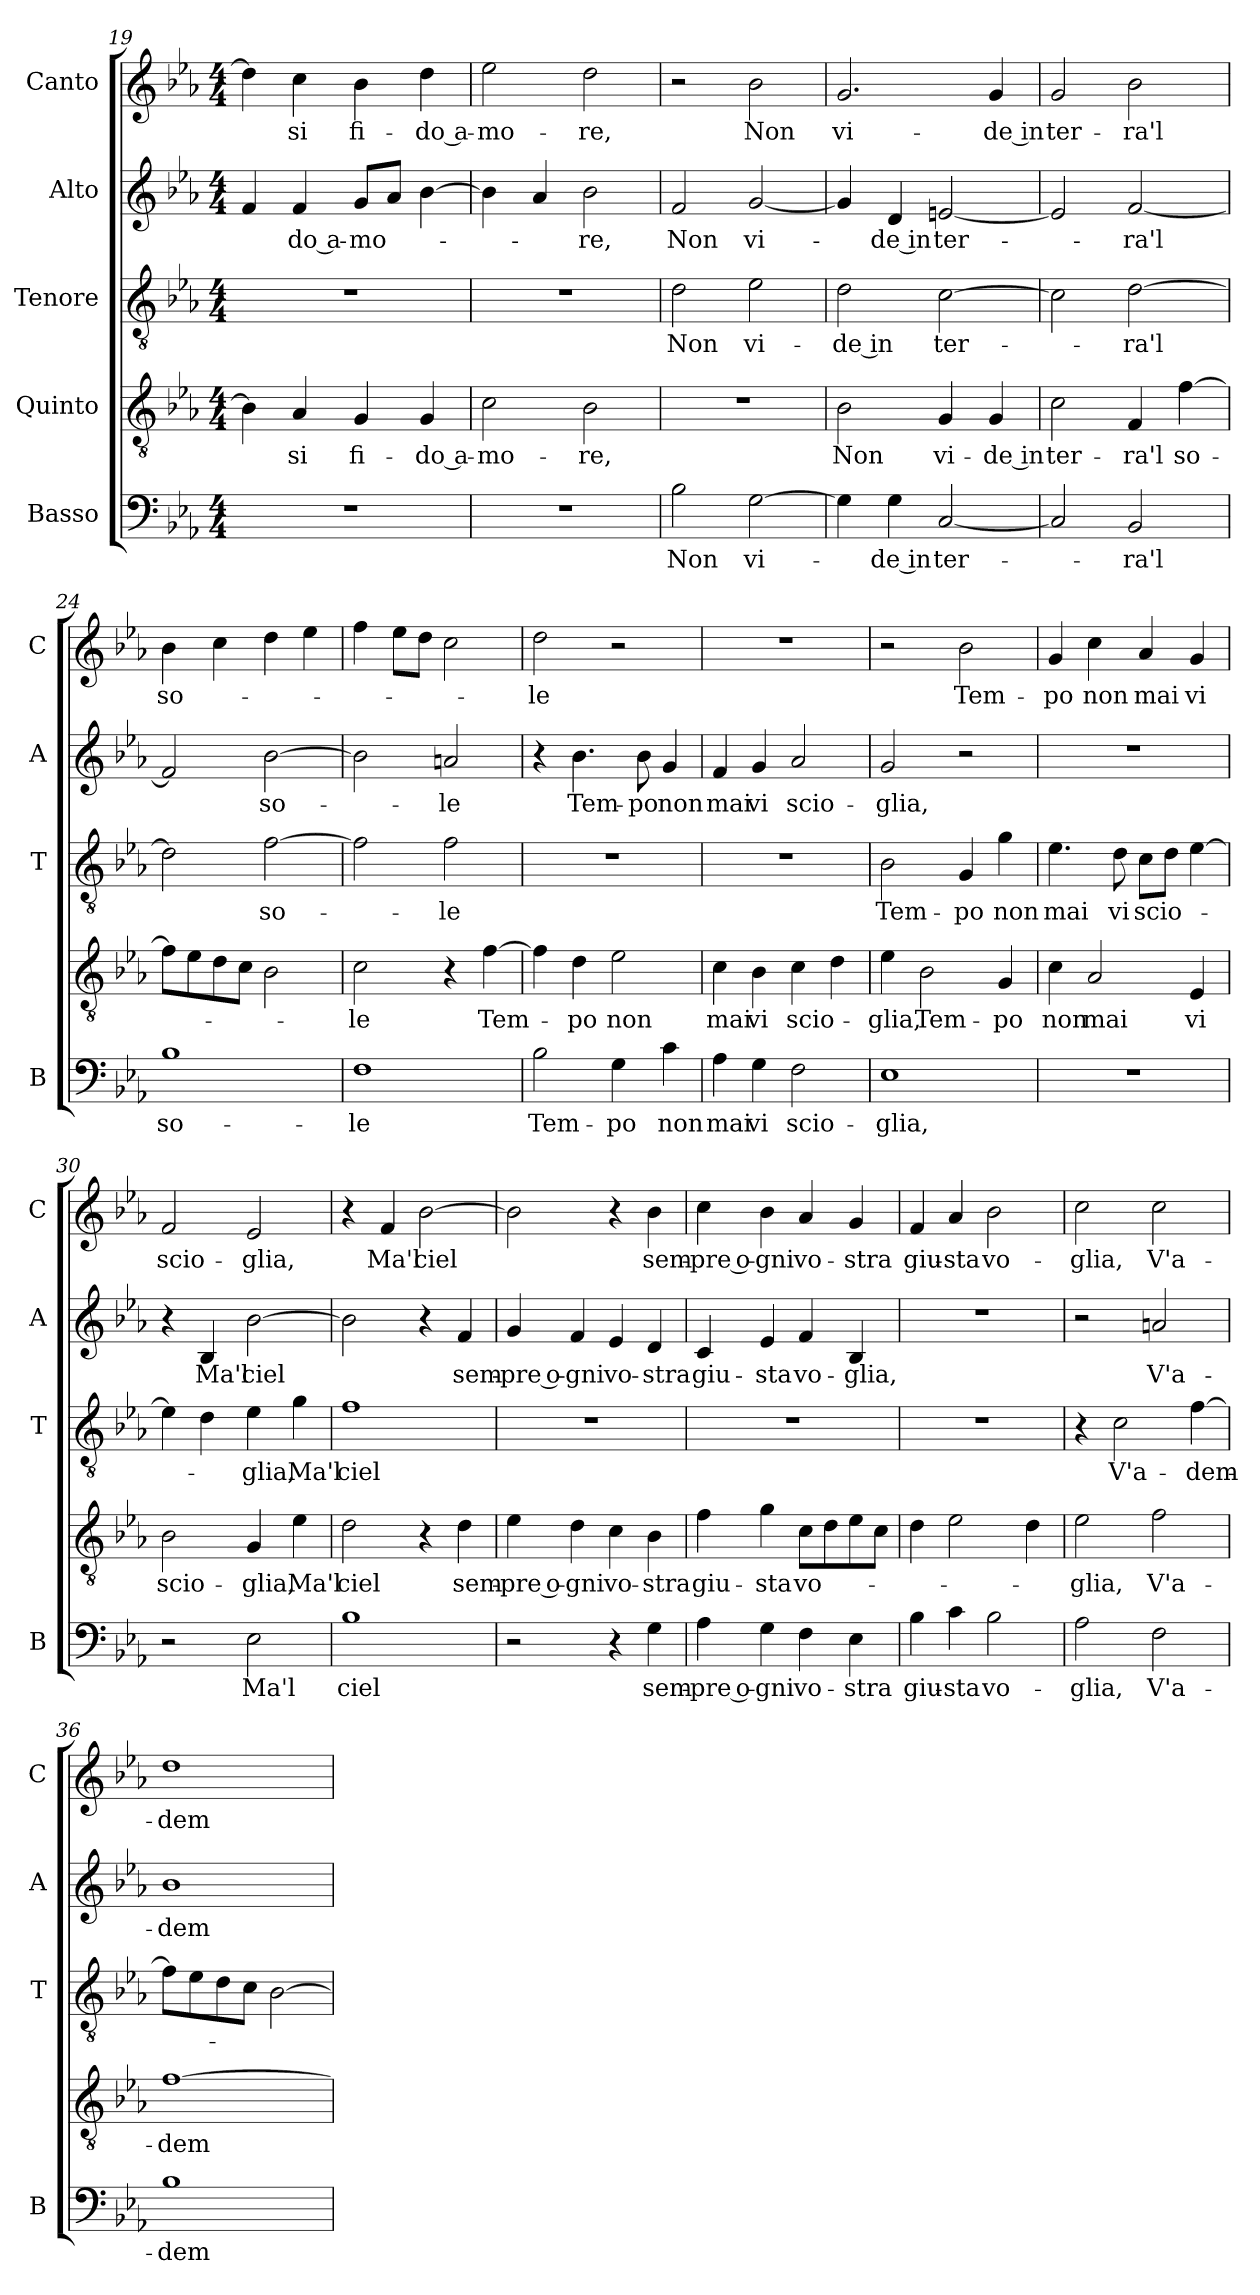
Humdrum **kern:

**kern	**text	**kern	**text	**kern	**text	**kern	**text	**kern	**text
*part5	*part5	*part4	*part4	*part3	*part3	*part2	*part2	*part1	*part1
*staff5	*staff5	*staff4	*staff4	*staff3	*staff3	*staff2	*staff2	*staff1	*staff1
*I"Basso	*	*I"Quinto	*	*I"Tenore	*	*I"Alto	*	*I"Canto	*
*I'B	*	*	*	*I'T	*	*I'A	*	*I'C	*
*clefF4	*	*clefGv2	*	*clefGv2	*	*clefG2	*	*clefG2	*
*k[b-e-a-]	*	*k[b-e-a-]	*	*k[b-e-a-]	*	*k[b-e-a-]	*	*k[b-e-a-]	*
*E-:	*	*E-:	*	*E-:	*	*E-:	*	*E-:	*
*M4/4	*	*M4/4	*	*M4/4	*	*M4/4	*	*M4/4	*
=19	=19	=19	=19	=19	=19	=19	=19	=19	=19
1r	.	4B-\]	.	1r	.	4f/	.	4dd\]	.
!	!	!	!LO:LY:b	!	!	!	!LO:LY:b	!	!LO:LY:b
.	.	4A-/	si	.	.	4f/	-do a-	4cc\	si
!	!	!	!LO:LY:b	!	!	!	!LO:LY:b	!	!LO:LY:b
.	.	4G/	fi-	.	.	8g/L	-mo-	4b-\	fi-
.	.	.	.	.	.	8a-/J	.	.	.
!	!	!	!LO:LY:b	!	!	!	!	!	!LO:LY:b
.	.	4G/	-do a-	.	.	[4b-\	.	4dd\	-do a-
=20	=20	=20	=20	=20	=20	=20	=20	=20	=20
!	!	!	!LO:LY:b	!	!	!	!	!	!LO:LY:b
1r	.	2c\	-mo-	1r	.	4b-\]	.	2ee-\	-mo-
.	.	.	.	.	.	4a-/	.	.	.
!	!	!	!LO:LY:b	!	!	!	!LO:LY:b	!	!LO:LY:b
.	.	2B-\	-re,	.	.	2b-\	-re,	2dd\	-re,
=21	=21	=21	=21	=21	=21	=21	=21	=21	=21
!	!LO:LY:b	!	!	!	!LO:LY:b	!	!LO:LY:b	!	!
2B-\	Non	1r	.	2d\	Non	2f/	Non	2r	.
!	!LO:LY:b	!	!	!	!LO:LY:b	!	!LO:LY:b	!	!LO:LY:b
[2G\	vi-	.	.	2e-\	vi-	[2g/	vi-	2b-\	Non
=22	=22	=22	=22	=22	=22	=22	=22	=22	=22
!	!	!	!LO:LY:b	!	!LO:LY:b	!	!	!	!LO:LY:b
4G\]	.	2B-\	Non	2d\	-de in	4g/]	.	2.g/	vi-
!	!LO:LY:b	!	!	!	!	!	!LO:LY:b	!	!
4G\	-de in	.	.	.	.	4d/	-de in	.	.
!	!LO:LY:b	!	!LO:LY:b	!	!LO:LY:b	!	!LO:LY:b	!	!
[2C/	ter-	4G/	vi-	[2c\	ter-	[2en/	ter-	.	.
!	!	!	!LO:LY:b	!	!	!	!	!	!LO:LY:b
.	.	4G/	-de in	.	.	.	.	4g/	-de in
=23	=23	=23	=23	=23	=23	=23	=23	=23	=23
!	!	!	!LO:LY:b	!	!	!	!	!	!LO:LY:b
2C/]	.	2c\	ter-	2c\]	.	2e/]	.	2g/	ter-
!	!LO:LY:b	!	!LO:LY:b	!	!LO:LY:b	!	!LO:LY:b	!	!LO:LY:b
2BB-/	-ra'l	4F/	-ra'l	[2d\	-ra'l	[2f/	-ra'l	2b-\	-ra'l
!	!	!	!LO:LY:b	!	!	!	!	!	!
.	.	[4f\	so-	.	.	.	.	.	.
!!LO:LB:g=z
=24	=24	=24	=24	=24	=24	=24	=24	=24	=24
!	!LO:LY:b	!	!	!	!	!	!	!	!LO:LY:b
1B-	so-	8f\L]	.	2d\]	.	2f/]	.	4b-\	so-
.	.	8e-\	.	.	.	.	.	.	.
.	.	8d\	.	.	.	.	.	4cc\	.
.	.	8c\J	.	.	.	.	.	.	.
!	!	!	!	!	!LO:LY:b	!	!LO:LY:b	!	!
.	.	2B-\	.	[2f\	so-	[2b-\	so-	4dd\	.
.	.	.	.	.	.	.	.	4ee-\	.
=25	=25	=25	=25	=25	=25	=25	=25	=25	=25
!	!LO:LY:b	!	!LO:LY:b	!	!	!	!	!	!
1F	-le	2c\	-le	2f\]	.	2b-\]	.	4ff\	.
.	.	.	.	.	.	.	.	8ee-\L	.
.	.	.	.	.	.	.	.	8dd\J	.
!	!	!	!	!	!LO:LY:b	!	!LO:LY:b	!	!
.	.	4r	.	2f\	-le	2an/	-le	2cc\	.
!	!	!	!LO:LY:b	!	!	!	!	!	!
.	.	[4f\	Tem-	.	.	.	.	.	.
=26	=26	=26	=26	=26	=26	=26	=26	=26	=26
!	!LO:LY:b	!	!	!	!	!	!	!	!LO:LY:b
2B-\	Tem-	4f\]	.	1r	.	4r	.	2dd\	-le
!	!	!	!LO:LY:b	!	!	!	!LO:LY:b	!	!
.	.	4d\	-po	.	.	4.b-\	Tem-	.	.
!	!LO:LY:b	!	!LO:LY:b	!	!	!	!	!	!
4G\	-po	2e-\	non	.	.	.	.	2r	.
!	!	!	!	!	!	!	!LO:LY:b	!	!
.	.	.	.	.	.	8b-\	-po	.	.
!	!LO:LY:b	!	!	!	!	!	!LO:LY:b	!	!
4c\	non	.	.	.	.	4g/	non	.	.
=27	=27	=27	=27	=27	=27	=27	=27	=27	=27
!	!LO:LY:b	!	!LO:LY:b	!	!	!	!LO:LY:b	!	!
4A-\	mai	4c\	mai	1r	.	4f/	mai	1r	.
!	!LO:LY:b	!	!LO:LY:b	!	!	!	!LO:LY:b	!	!
4G\	vi	4B-\	vi	.	.	4g/	vi	.	.
!	!LO:LY:b	!	!LO:LY:b	!	!	!	!LO:LY:b	!	!
2F\	scio-	4c\	scio-	.	.	2a-/	scio-	.	.
.	.	4d\	.	.	.	.	.	.	.
=28	=28	=28	=28	=28	=28	=28	=28	=28	=28
!	!LO:LY:b	!	!LO:LY:b	!	!LO:LY:b	!	!LO:LY:b	!	!
1E-	-glia,	4e-\	-glia,	2B-\	Tem-	2g/	-glia,	2r	.
!	!	!	!LO:LY:b	!	!	!	!	!	!
.	.	2B-\	Tem-	.	.	.	.	.	.
!	!	!	!	!	!LO:LY:b	!	!	!	!LO:LY:b
.	.	.	.	4G/	-po	2r	.	2b-\	Tem-
!	!	!	!LO:LY:b	!	!LO:LY:b	!	!	!	!
.	.	4G/	-po	4g\	non	.	.	.	.
=29	=29	=29	=29	=29	=29	=29	=29	=29	=29
!	!	!	!LO:LY:b	!	!LO:LY:b	!	!	!	!LO:LY:b
1r	.	4c\	non	4.e-\	mai	1r	.	4g/	-po
!	!	!	!LO:LY:b	!	!	!	!	!	!LO:LY:b
.	.	2A-/	mai	.	.	.	.	4cc\	non
!	!	!	!	!	!LO:LY:b	!	!	!	!
.	.	.	.	8d\	vi	.	.	.	.
!	!	!	!	!	!LO:LY:b	!	!	!	!LO:LY:b
.	.	.	.	8c\L	scio-	.	.	4a-/	mai
.	.	.	.	8d\J	.	.	.	.	.
!	!	!	!LO:LY:b	!	!	!	!	!	!LO:LY:b
.	.	4E-/	vi	[4e-\	.	.	.	4g/	vi
=30	=30	=30	=30	=30	=30	=30	=30	=30	=30
!	!	!	!LO:LY:b	!	!	!	!	!	!LO:LY:b
2r	.	2B-\	scio-	4e-\]	.	4r	.	2f/	scio-
!	!	!	!	!	!	!	!LO:LY:b	!	!
.	.	.	.	4d\	.	4B-/	Ma'l	.	.
!	!LO:LY:b	!	!LO:LY:b	!	!LO:LY:b	!	!LO:LY:b	!	!LO:LY:b
2E-\	Ma'l	4G/	-glia,	4e-\	-glia,	[2b-\	ciel	2e-/	-glia,
!	!	!	!LO:LY:b	!	!LO:LY:b	!	!	!	!
.	.	4e-\	Ma'l	4g\	Ma'l	.	.	.	.
!!LO:LB:g=z
=31	=31	=31	=31	=31	=31	=31	=31	=31	=31
!	!LO:LY:b	!	!LO:LY:b	!	!LO:LY:b	!	!	!	!
1B-	ciel	2d\	ciel	1f	ciel	2b-\]	.	4r	.
!	!	!	!	!	!	!	!	!	!LO:LY:b
.	.	.	.	.	.	.	.	4f/	Ma'l
!	!	!	!	!	!	!	!	!	!LO:LY:b
.	.	4r	.	.	.	4r	.	[2b-\	ciel
!	!	!	!LO:LY:b	!	!	!	!LO:LY:b	!	!
.	.	4d\	sem-	.	.	4f/	sem-	.	.
=32	=32	=32	=32	=32	=32	=32	=32	=32	=32
!	!	!	!LO:LY:b	!	!	!	!LO:LY:b	!	!
2r	.	4e-\	-pre o-	1r	.	4g/	-pre o-	2b-\]	.
!	!	!	!LO:LY:b	!	!	!	!LO:LY:b	!	!
.	.	4d\	-gni	.	.	4f/	-gni	.	.
!	!	!	!LO:LY:b	!	!	!	!LO:LY:b	!	!
4r	.	4c\	vo-	.	.	4e-/	vo-	4r	.
!	!LO:LY:b	!	!LO:LY:b	!	!	!	!LO:LY:b	!	!LO:LY:b
4G\	sem-	4B-\	-stra	.	.	4d/	-stra	4b-\	sem-
=33	=33	=33	=33	=33	=33	=33	=33	=33	=33
!	!LO:LY:b	!	!LO:LY:b	!	!	!	!LO:LY:b	!	!LO:LY:b
4A-\	-pre o-	4f\	giu-	1r	.	4c/	giu-	4cc\	-pre o-
!	!LO:LY:b	!	!LO:LY:b	!	!	!	!LO:LY:b	!	!LO:LY:b
4G\	-gni	4g\	-sta	.	.	4e-/	-sta	4b-\	-gni
!	!LO:LY:b	!	!LO:LY:b	!	!	!	!LO:LY:b	!	!LO:LY:b
4F\	vo-	8c\L	vo-	.	.	4f/	vo-	4a-/	vo-
.	.	8d\	.	.	.	.	.	.	.
!	!LO:LY:b	!	!	!	!	!	!LO:LY:b	!	!LO:LY:b
4E-\	-stra	8e-\	.	.	.	4B-/	-glia,	4g/	-stra
.	.	8c\J	.	.	.	.	.	.	.
=34	=34	=34	=34	=34	=34	=34	=34	=34	=34
!	!LO:LY:b	!	!	!	!	!	!	!	!LO:LY:b
4B-\	giu-	4d\	.	1r	.	1r	.	4f/	giu-
!	!LO:LY:b	!	!	!	!	!	!	!	!LO:LY:b
4c\	-sta	2e-\	.	.	.	.	.	4a-/	-sta
!	!LO:LY:b	!	!	!	!	!	!	!	!LO:LY:b
2B-\	vo-	.	.	.	.	.	.	2b-\	vo-
.	.	4d\	.	.	.	.	.	.	.
=35	=35	=35	=35	=35	=35	=35	=35	=35	=35
!	!LO:LY:b	!	!LO:LY:b	!	!	!	!	!	!LO:LY:b
2A-\	-glia,	2e-\	-glia,	4r	.	2r	.	2cc\	-glia,
!	!	!	!	!	!LO:LY:b	!	!	!	!
.	.	.	.	2c\	V'a-	.	.	.	.
!	!LO:LY:b	!	!LO:LY:b	!	!	!	!LO:LY:b	!	!LO:LY:b
2F\	V'a-	2f\	V'a-	.	.	2an/	V'a-	2cc\	V'a-
!	!	!	!	!	!LO:LY:b	!	!	!	!
.	.	.	.	[4f\	-dem-	.	.	.	.
=36	=36	=36	=36	=36	=36	=36	=36	=36	=36
!	!LO:LY:b	!	!LO:LY:b	!	!	!	!LO:LY:b	!	!LO:LY:b
1B-	-dem-	[1f	-dem-	8f\L]	.	1b-	-dem-	1dd	-dem-
.	.	.	.	8e-\	.	.	.	.	.
.	.	.	.	8d\	.	.	.	.	.
.	.	.	.	8c\J	.	.	.	.	.
.	.	.	.	[2B-\	.	.	.	.	.
=	=	=	=	=	=	=	=	=	=
*-	*-	*-	*-	*-	*-	*-	*-	*-	*-
